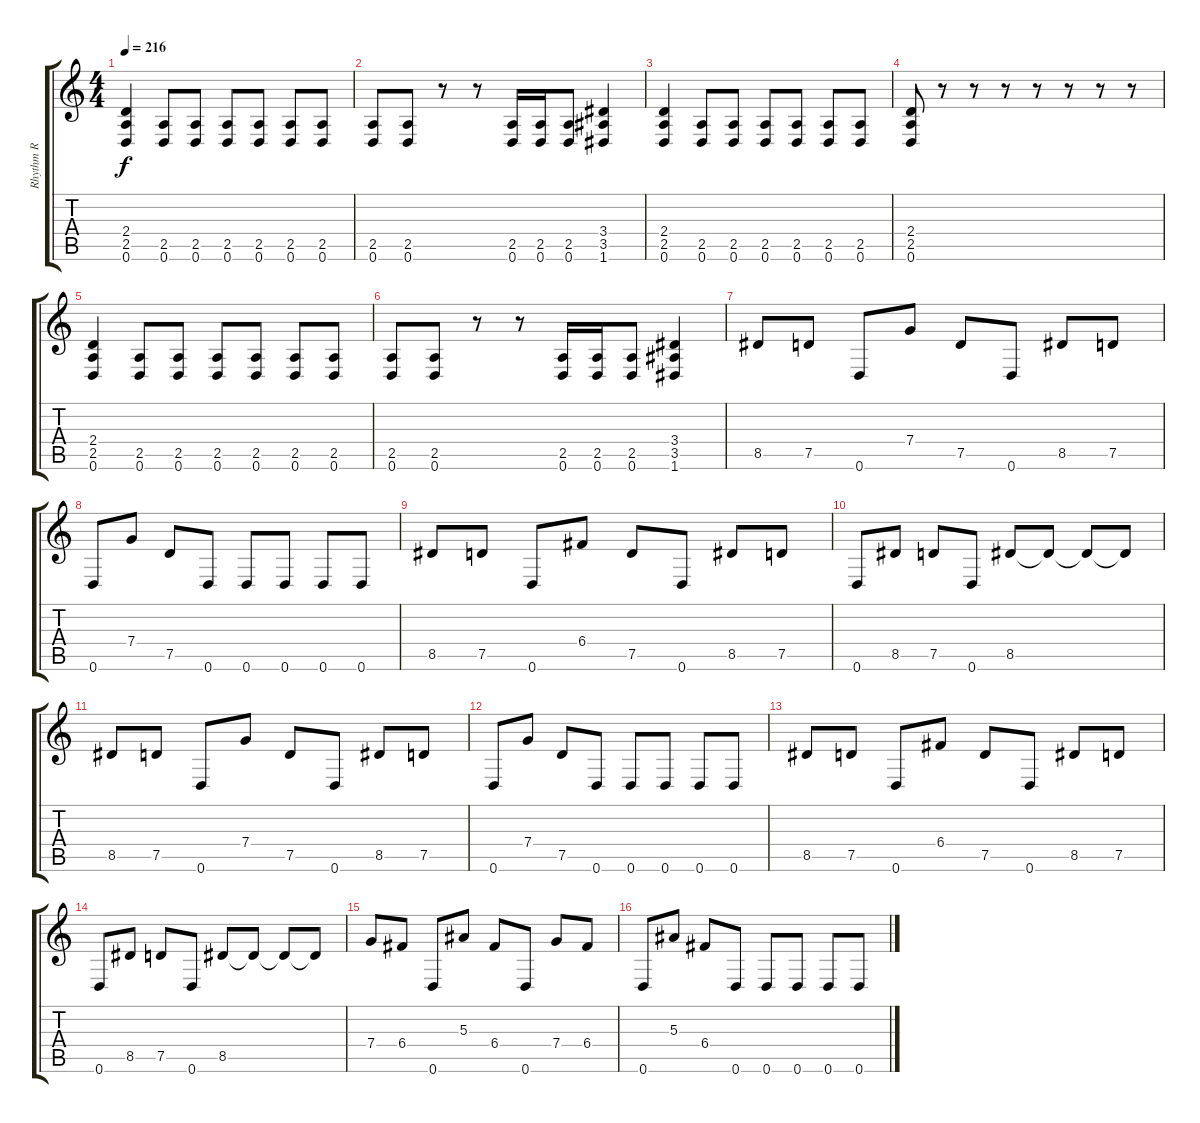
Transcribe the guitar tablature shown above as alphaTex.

\track ("Rhythm R" "Rhythm R") {instrument distortionguitar}
\staff {score tabs}
\tuning (D4 A3 F3 C3 G2 D2) {hide}
\ts (4 4)
\tempo 216
\clef g2
\ks c
(2.4 2.5 0.6).4{dy f} (2.5 0.6).8 (2.5 0.6).8 (2.5 0.6).8 (2.5 0.6).8 (2.5 0.6).8 (2.5 0.6).8 |
(2.5 0.6).8 (2.5 0.6).8 r.8 r.8 (2.5 0.6).16 (2.5 0.6).16 (2.5 0.6).8 (3.4 3.5 1.6).4 |
(2.4 2.5 0.6).4 (2.5 0.6).8 (2.5 0.6).8 (2.5 0.6).8 (2.5 0.6).8 (2.5 0.6).8 (2.5 0.6).8 |
(2.4 2.5 0.6).8 r.8 r.8 r.8 r.8 r.8 r.8 r.8 |
(2.4 2.5 0.6).4 (2.5 0.6).8 (2.5 0.6).8 (2.5 0.6).8 (2.5 0.6).8 (2.5 0.6).8 (2.5 0.6).8 |
(2.5 0.6).8 (2.5 0.6).8 r.8 r.8 (2.5 0.6).16 (2.5 0.6).16 (2.5 0.6).8 (3.4 3.5 1.6).4 |
8.5.8 7.5.8 0.6.8 7.4.8 7.5.8 0.6.8 8.5.8 7.5.8 |
0.6.8 7.4.8 7.5.8 0.6.8 0.6.8 0.6.8 0.6.8 0.6.8 |
8.5.8 7.5.8 0.6.8 6.4.8 7.5.8 0.6.8 8.5.8 7.5.8 |
0.6.8 8.5.8 7.5.8 0.6.8 8.5.8 8.5{t}.8 8.5{t}.8 8.5{t}.8 |
8.5.8 7.5.8 0.6.8 7.4.8 7.5.8 0.6.8 8.5.8 7.5.8 |
0.6.8 7.4.8 7.5.8 0.6.8 0.6.8 0.6.8 0.6.8 0.6.8 |
8.5.8 7.5.8 0.6.8 6.4.8 7.5.8 0.6.8 8.5.8 7.5.8 |
0.6.8 8.5.8 7.5.8 0.6.8 8.5.8 8.5{t}.8 8.5{t}.8 8.5{t}.8 |
7.4.8 6.4.8 0.6.8 5.3.8 6.4.8 0.6.8 7.4.8 6.4.8 |
0.6.8 5.3.8 6.4.8 0.6.8 0.6.8 0.6.8 0.6.8 0.6.8
